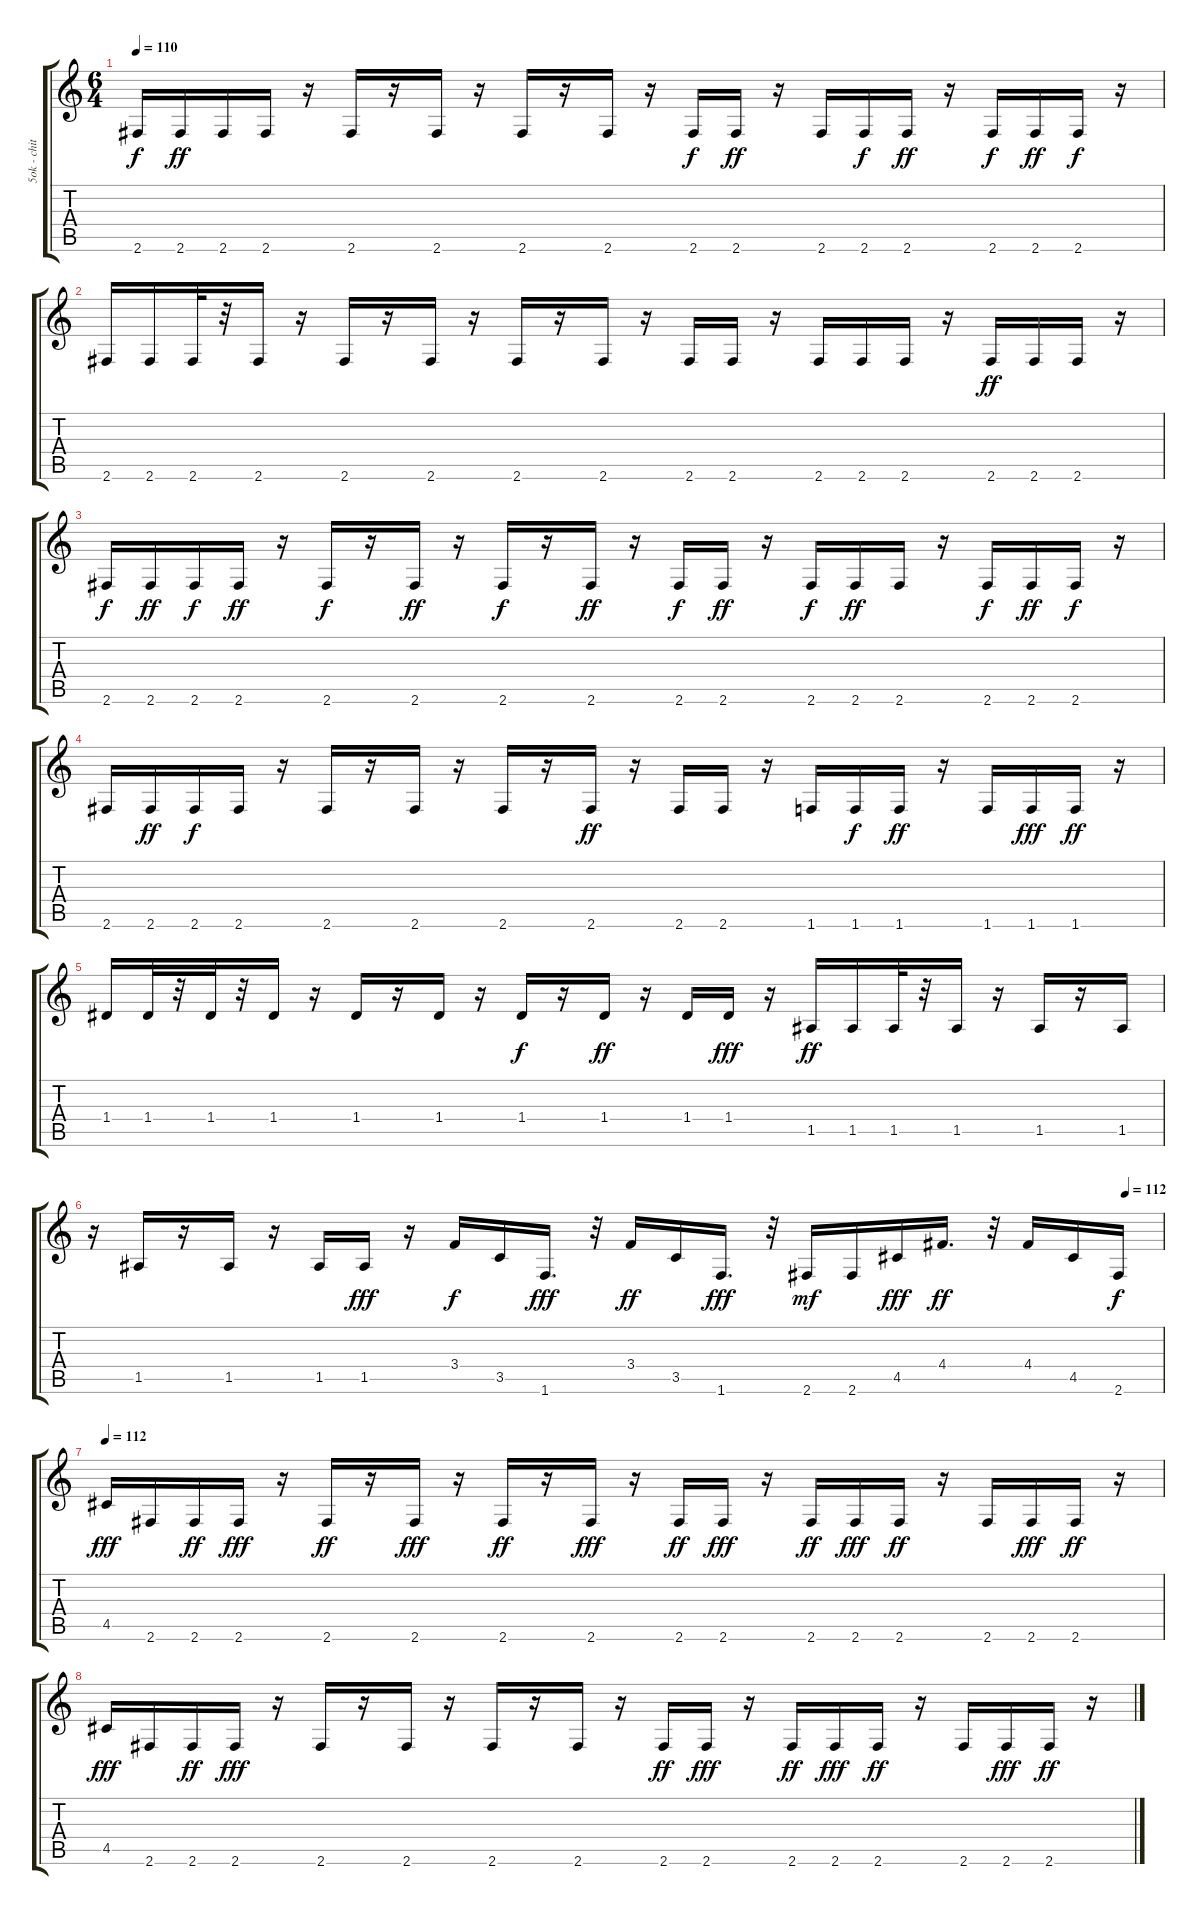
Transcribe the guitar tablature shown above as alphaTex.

\track ("5ok - chitarra main" "5ok - chit") {instrument distortionguitar}
\staff {score tabs}
\tuning (E4 B3 G3 D3 A2 E2) {hide}
\ts (6 4)
\tempo 110
\clef g2
\ks c
2.6.16{dy f} 2.6.16{dy ff} 2.6.16 2.6.16 r.16 2.6.16 r.16 2.6.16 r.16 2.6.16 r.16 2.6.16 r.16 2.6.16{dy f} 2.6.16{dy ff} r.16 2.6.16 2.6.16{dy f} 2.6.16{dy ff} r.16 2.6.16{dy f} 2.6.16{dy ff} 2.6.16{dy f} r.16 |
2.6.16 2.6.16 2.6.32 r.32 2.6.16 r.16 2.6.16 r.16 2.6.16 r.16 2.6.16 r.16 2.6.16 r.16 2.6.16 2.6.16 r.16 2.6.16 2.6.16 2.6.16 r.16 2.6.16{dy ff} 2.6.16 2.6.16 r.16 |
2.6.16{dy f} 2.6.16{dy ff} 2.6.16{dy f} 2.6.16{dy ff} r.16 2.6.16{dy f} r.16 2.6.16{dy ff} r.16 2.6.16{dy f} r.16 2.6.16{dy ff} r.16 2.6.16{dy f} 2.6.16{dy ff} r.16 2.6.16{dy f} 2.6.16{dy ff} 2.6.16 r.16 2.6.16{dy f} 2.6.16{dy ff} 2.6.16{dy f} r.16 |
2.6.16 2.6.16{dy ff} 2.6.16{dy f} 2.6.16 r.16 2.6.16 r.16 2.6.16 r.16 2.6.16 r.16 2.6.16{dy ff} r.16 2.6.16 2.6.16 r.16 1.6.16 1.6.16{dy f} 1.6.16{dy ff} r.16 1.6.16 1.6.16{dy fff} 1.6.16{dy ff} r.16 |
1.4.16 1.4.32 r.32 1.4.32 r.32 1.4.16 r.16 1.4.16 r.16 1.4.16 r.16 1.4.16{dy f} r.16 1.4.16{dy ff} r.16 1.4.16 1.4.16{dy fff} r.16 1.5.16{dy ff} 1.5.16 1.5.32 r.32 1.5.16 r.16 1.5.16 r.16 1.5.16 |
\tempo (112 0.9652777777777778)
r.16 1.5.16 r.16 1.5.16 r.16 1.5.16 1.5.16{dy fff} r.16 3.4.16{dy f} 3.5.16 1.6.16{d dy fff} r.32 3.4.16{dy ff} 3.5.16 1.6.16{d dy fff} r.32 2.6.16{dy mf} 2.6.16 4.5.16{dy fff} 4.4.16{d dy ff} r.32 4.4.16 4.5.16 2.6.16{dy f} |
\tempo 112
4.5.16{dy fff} 2.6.16 2.6.16{dy ff} 2.6.16{dy fff} r.16 2.6.16{dy ff} r.16 2.6.16{dy fff} r.16 2.6.16{dy ff} r.16 2.6.16{dy fff} r.16 2.6.16{dy ff} 2.6.16{dy fff} r.16 2.6.16{dy ff} 2.6.16{dy fff} 2.6.16{dy ff} r.16 2.6.16 2.6.16{dy fff} 2.6.16{dy ff} r.16 |
4.5.16{dy fff} 2.6.16 2.6.16{dy ff} 2.6.16{dy fff} r.16 2.6.16 r.16 2.6.16 r.16 2.6.16 r.16 2.6.16 r.16 2.6.16{dy ff} 2.6.16{dy fff} r.16 2.6.16{dy ff} 2.6.16{dy fff} 2.6.16{dy ff} r.16 2.6.16 2.6.16{dy fff} 2.6.16{dy ff} r.16
